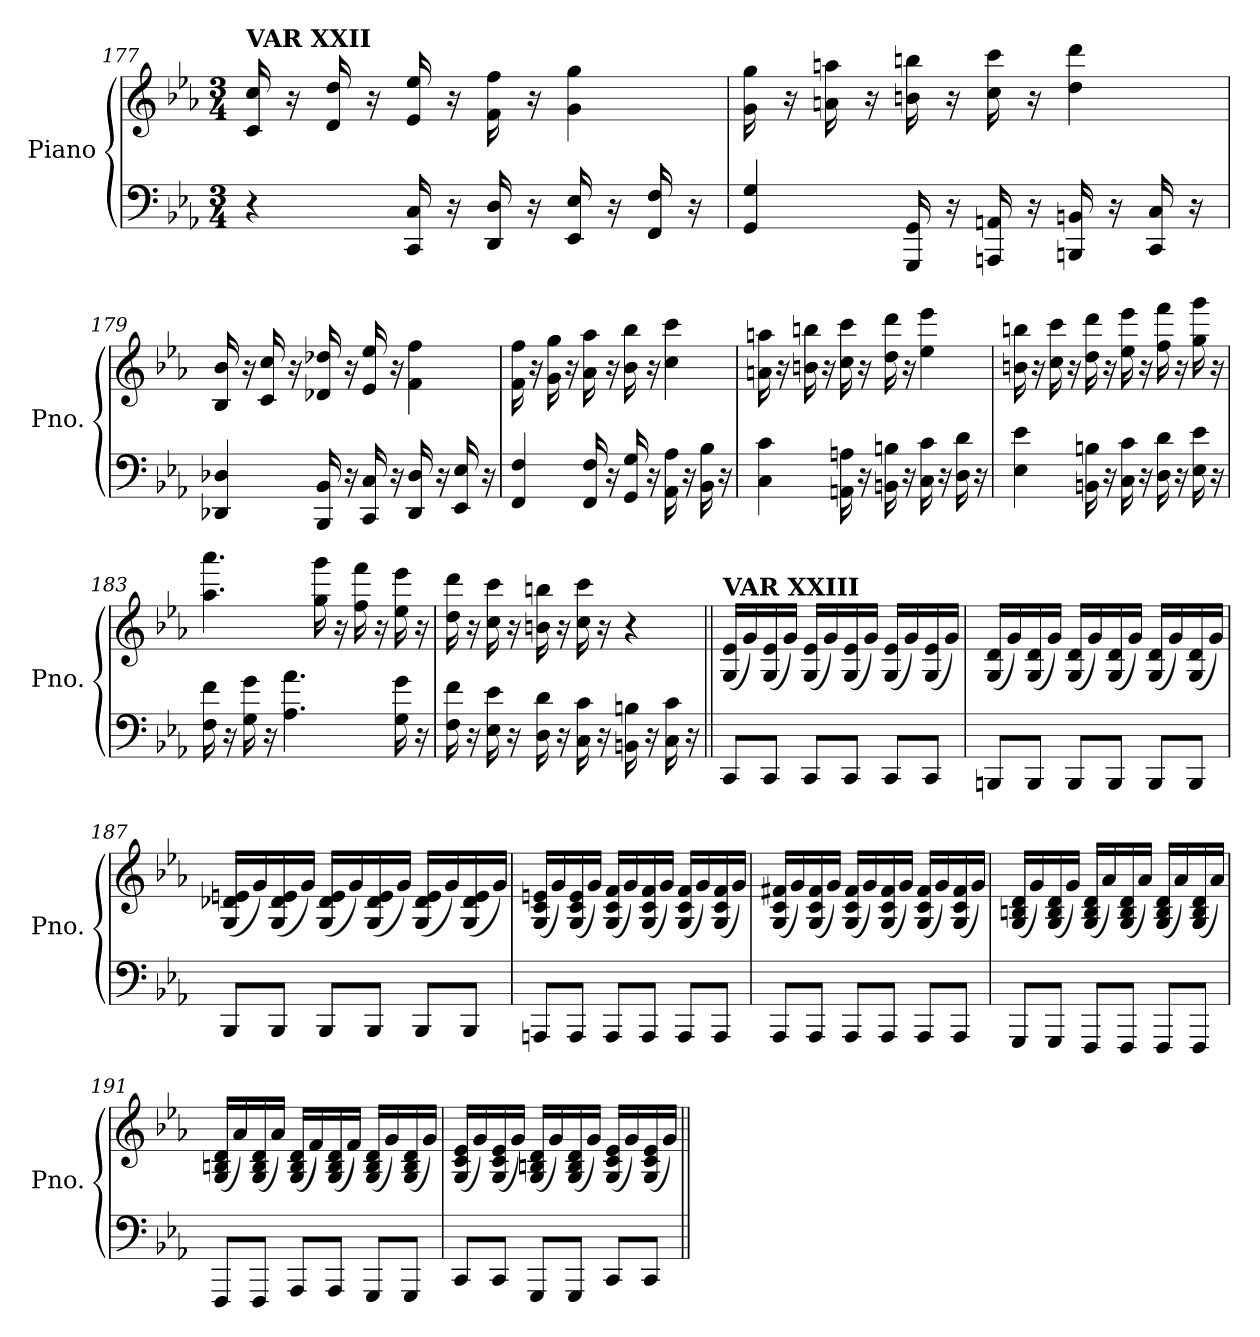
**kern	**kern
*part1	*part1
*staff2	*staff1
*I"Piano	*
*I'Pno.	*
*clefF4	*clefG2
*k[b-e-a-]	*k[b-e-a-]
*c:	*c:
*M3/4	*M3/4
=177	=177
!	!LO:TX:a:B:t=VAR XXII
4r	16c/ 16cc/
.	16r
.	16d/ 16dd/
.	16r
16CC/ 16C/	16e-/ 16ee-/
16r	16r
16DD/ 16D/	16f\ 16ff\
16r	16r
16EE-/ 16E-/	4g\ 4gg\
16r	.
16FF/ 16F/	.
16r	.
!!LO:LB:g=z
=178	=178
4GG/ 4G/	16g\ 16gg\
.	16r
.	16an\ 16aan\
.	16r
16GGG/ 16GG/	16bn\ 16bbn\
16r	16r
16AAAn/ 16AAn/	16cc\ 16ccc\
16r	16r
16BBBn/ 16BBn/	4dd\ 4ddd\
16r	.
16CC/ 16C/	.
16r	.
=179	=179
4DD-X/ 4D-X/	16B-/ 16b-/
.	16r
.	16c/ 16cc/
.	16r
16BBB-/ 16BB-/	16d-X/ 16dd-X/
16r	16r
16CC/ 16C/	16e-/ 16ee-/
16r	16r
16DD-/ 16D-/	4f\ 4ff\
16r	.
16EE-/ 16E-/	.
16r	.
=180	=180
4FF/ 4F/	16f\ 16ff\
.	16r
.	16g\ 16gg\
.	16r
16FF/ 16F/	16a-\ 16aa-\
16r	16r
16GG/ 16G/	16b-\ 16bb-\
16r	16r
16AA-\ 16A-\	4cc\ 4ccc\
16r	.
16BB-\ 16B-\	.
16r	.
!!LO:LB:g=z
=181	=181
4C\ 4c\	16an\ 16aan\
.	16r
.	16bn\ 16bbn\
.	16r
16AAn\ 16An\	16cc\ 16ccc\
16r	16r
16BBn\ 16Bn\	16dd\ 16ddd\
16r	16r
16C\ 16c\	4ee-\ 4eee-\
16r	.
16D\ 16d\	.
16r	.
=182	=182
4E-\ 4e-\	16bn\ 16bbn\
.	16r
.	16cc\ 16ccc\
.	16r
16BBn\ 16Bn\	16dd\ 16ddd\
16r	16r
16C\ 16c\	16ee-\ 16eee-\
16r	16r
16D\ 16d\	16ff\ 16fff\
16r	16r
16E-\ 16e-\	16gg\ 16ggg\
16r	16r
=183	=183
16F\ 16f\	4.aa-\ 4.aaa-\
16r	.
16G\ 16g\	.
16r	.
4.A-\ 4.a-\	.
.	16gg\ 16ggg\
.	16r
.	16ff\ 16fff\
.	16r
16G\ 16g\	16ee-\ 16eee-\
16r	16r
!!LO:LB:g=z
=184	=184
16F\ 16f\	16dd\ 16ddd\
16r	16r
16E-\ 16e-\	16cc\ 16ccc\
16r	16r
16D\ 16d\	16bn\ 16bbn\
16r	16r
16C\ 16c\	16cc\ 16ccc\
16r	16r
16BBn\ 16Bn\	4r
16r	.
16C\ 16c\	.
16r	.
=185||	=185||
!	!LO:TX:a:B:t=VAR XXIII
8CC/L	(<16G/ 16e-/LL
.	16g/)
8CC/J	(<16G/ 16e-/
.	16g/JJ)
8CC/L	(<16G/ 16e-/LL
.	16g/)
8CC/J	(<16G/ 16e-/
.	16g/JJ)
8CC/L	(<16G/ 16e-/LL
.	16g/)
8CC/J	(<16G/ 16e-/
.	16g/JJ)
=186	=186
8BBBn/L	(<16G/ 16d/LL
.	16g/)
8BBB/J	(<16G/ 16d/
.	16g/JJ)
8BBB/L	(<16G/ 16d/LL
.	16g/)
8BBB/J	(<16G/ 16d/
.	16g/JJ)
8BBB/L	(<16G/ 16d/LL
.	16g/)
8BBB/J	(<16G/ 16d/
.	16g/JJ)
!!LO:PB:g=z
=187	=187
8BBB-/L	(<16G/ 16d-X/ 16en/LL
.	16g/)
8BBB-/J	(<16G/ 16d-/ 16e/
.	16g/JJ)
8BBB-/L	(<16G/ 16d-/ 16e/LL
.	16g/)
8BBB-/J	(<16G/ 16d-/ 16e/
.	16g/JJ)
8BBB-/L	(<16G/ 16d-/ 16e/LL
.	16g/)
8BBB-/J	(<16G/ 16d-/ 16e/
.	16g/JJ)
=188	=188
8AAAn/L	(<16G/ 16c/ 16en/LL
.	16g/)
8AAA/J	(<16G/ 16c/ 16e/
.	16g/JJ)
8AAA/L	(<16G/ 16c/ 16f/LL
.	16g/)
8AAA/J	(<16G/ 16c/ 16f/
.	16g/JJ)
8AAA/L	(<16G/ 16c/ 16f/LL
.	16g/)
8AAA/J	(<16G/ 16c/ 16f/
.	16g/JJ)
=189	=189
8AAA-/L	(<16G/ 16c/ 16f#X/LL
.	16g/)
8AAA-/J	(<16G/ 16c/ 16f#/
.	16g/JJ)
8AAA-/L	(<16G/ 16c/ 16f#/LL
.	16g/)
8AAA-/J	(<16G/ 16c/ 16f#/
.	16g/JJ)
8AAA-/L	(<16G/ 16c/ 16f#/LL
.	16g/)
8AAA-/J	(<16G/ 16c/ 16f#/
.	16g/JJ)
!!LO:LB:g=z
=190	=190
8GGG/L	(<16G/ 16Bn/ 16d/LL
.	16g/)
8GGG/J	(<16G/ 16B/ 16d/
.	16g/JJ)
8FFF/L	(<16G/ 16B/ 16d/LL
.	16a-/)
8FFF/J	(<16G/ 16B/ 16d/
.	16a-/JJ)
8FFF/L	(<16G/ 16B/ 16d/LL
.	16a-/)
8FFF/J	(<16G/ 16B/ 16d/
.	16a-/JJ)
=191	=191
8FFF/L	(<16G/ 16Bn/ 16d/LL
.	16a-/)
8FFF/J	(<16G/ 16B/ 16d/
.	16a-/JJ)
8AAA-/L	(<16G/ 16B/ 16d/LL
.	16f/)
8AAA-/J	(<16G/ 16B/ 16d/
.	16f/JJ)
8GGG/L	(<16G/ 16B/ 16d/LL
.	16g/)
8GGG/J	(<16G/ 16B/ 16d/
.	16g/JJ)
=192	=192
8CC/L	(<16G/ 16c/ 16e-/LL
.	16g/)
8CC/J	(<16G/ 16c/ 16e-/
.	16g/JJ)
8GGG/L	(<16G/ 16Bn/ 16d/LL
.	16g/)
8GGG/J	(<16G/ 16B/ 16d/
.	16g/JJ)
8CC/L	(<16G/ 16c/ 16e-/LL
.	16g/)
8CC/J	(<16G/ 16c/ 16e-/
.	16g/JJ)
=||	=||
*-	*-
